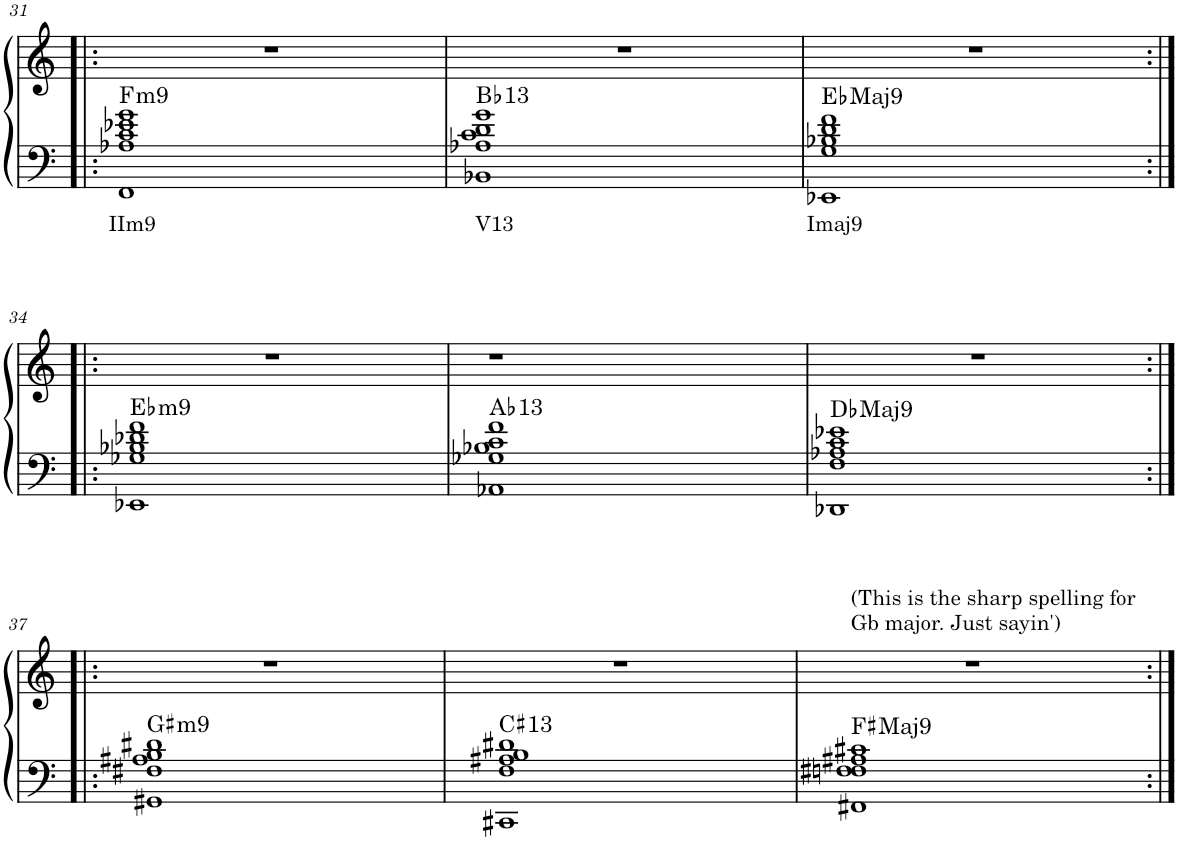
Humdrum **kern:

**kern	**text	**kern	**harte
*part1	*part1	*part1	*part1
*staff2	*staff2	*staff1	*
*I"Piano	*	*	*
*I'Pno.	*	*	*
!!LO:PB:g=z
*clefF4	*	*clefG2	*
*k[]	*	*k[]	*
*M4/4	*	*M4/4	*
=31!|:	=31!|:	=31!|:	=31!|:
!	!LO:LY:b	!	!LO:H:kt=m9
1FF 1A-X 1c 1e-X 1g	IIm9	1r	F:min9
=32	=32	=32	=32
!	!LO:LY:b	!	!LO:H:kt=13
1BB-X 1A-X 1c 1d 1g	V13	1r	Bb:9(11,13)
=33	=33	=33	=33
!	!LO:LY:b	!	!LO:H:kt=Maj9
1EE-X 1G 1B-X 1d 1f	Imaj9	1r	Eb:maj9
!!LO:LB:g=z
=34:|!|:	=34:|!|:	=34:|!|:	=34:|!|:
!	!	!	!LO:H:kt=m9
1EE-X 1G-X 1B-X 1d-X 1f	.	1r	Eb:min9
=35	=35	=35	=35
!	!	!	!LO:H:kt=13
1AA-X 1G-X 1B-X 1c 1f	.	1r	Ab:9(11,13)
=36	=36	=36	=36
!	!	!	!LO:H:kt=Maj9
1DD-X 1F 1A-X 1c 1e-X	.	1r	Db:maj9
!!LO:LB:g=z
=37:|!|:	=37:|!|:	=37:|!|:	=37:|!|:
!	!	!	!LO:H:kt=m9
1GG#X 1F#X 1A#X 1B 1d#X	.	1r	G#:min9
=38	=38	=38	=38
!	!	!	!LO:H:kt=13
1CC#X 1F 1A#X 1B 1d#X	.	1r	C#:9(11,13)
=39	=39	=39	=39
!	!	!LO:TX:a:t=(This is the sharp spelling for	!
!	!	!LO:TX:a:t=Gb major. Just sayin')	!
!	!	!	!LO:H:kt=Maj9
1FF#X 1Fn 1F#X 1A#X 1c#X	.	1r	F#:maj9
=:|!	=:|!	=:|!	=:|!
*-	*-	*-	*-
